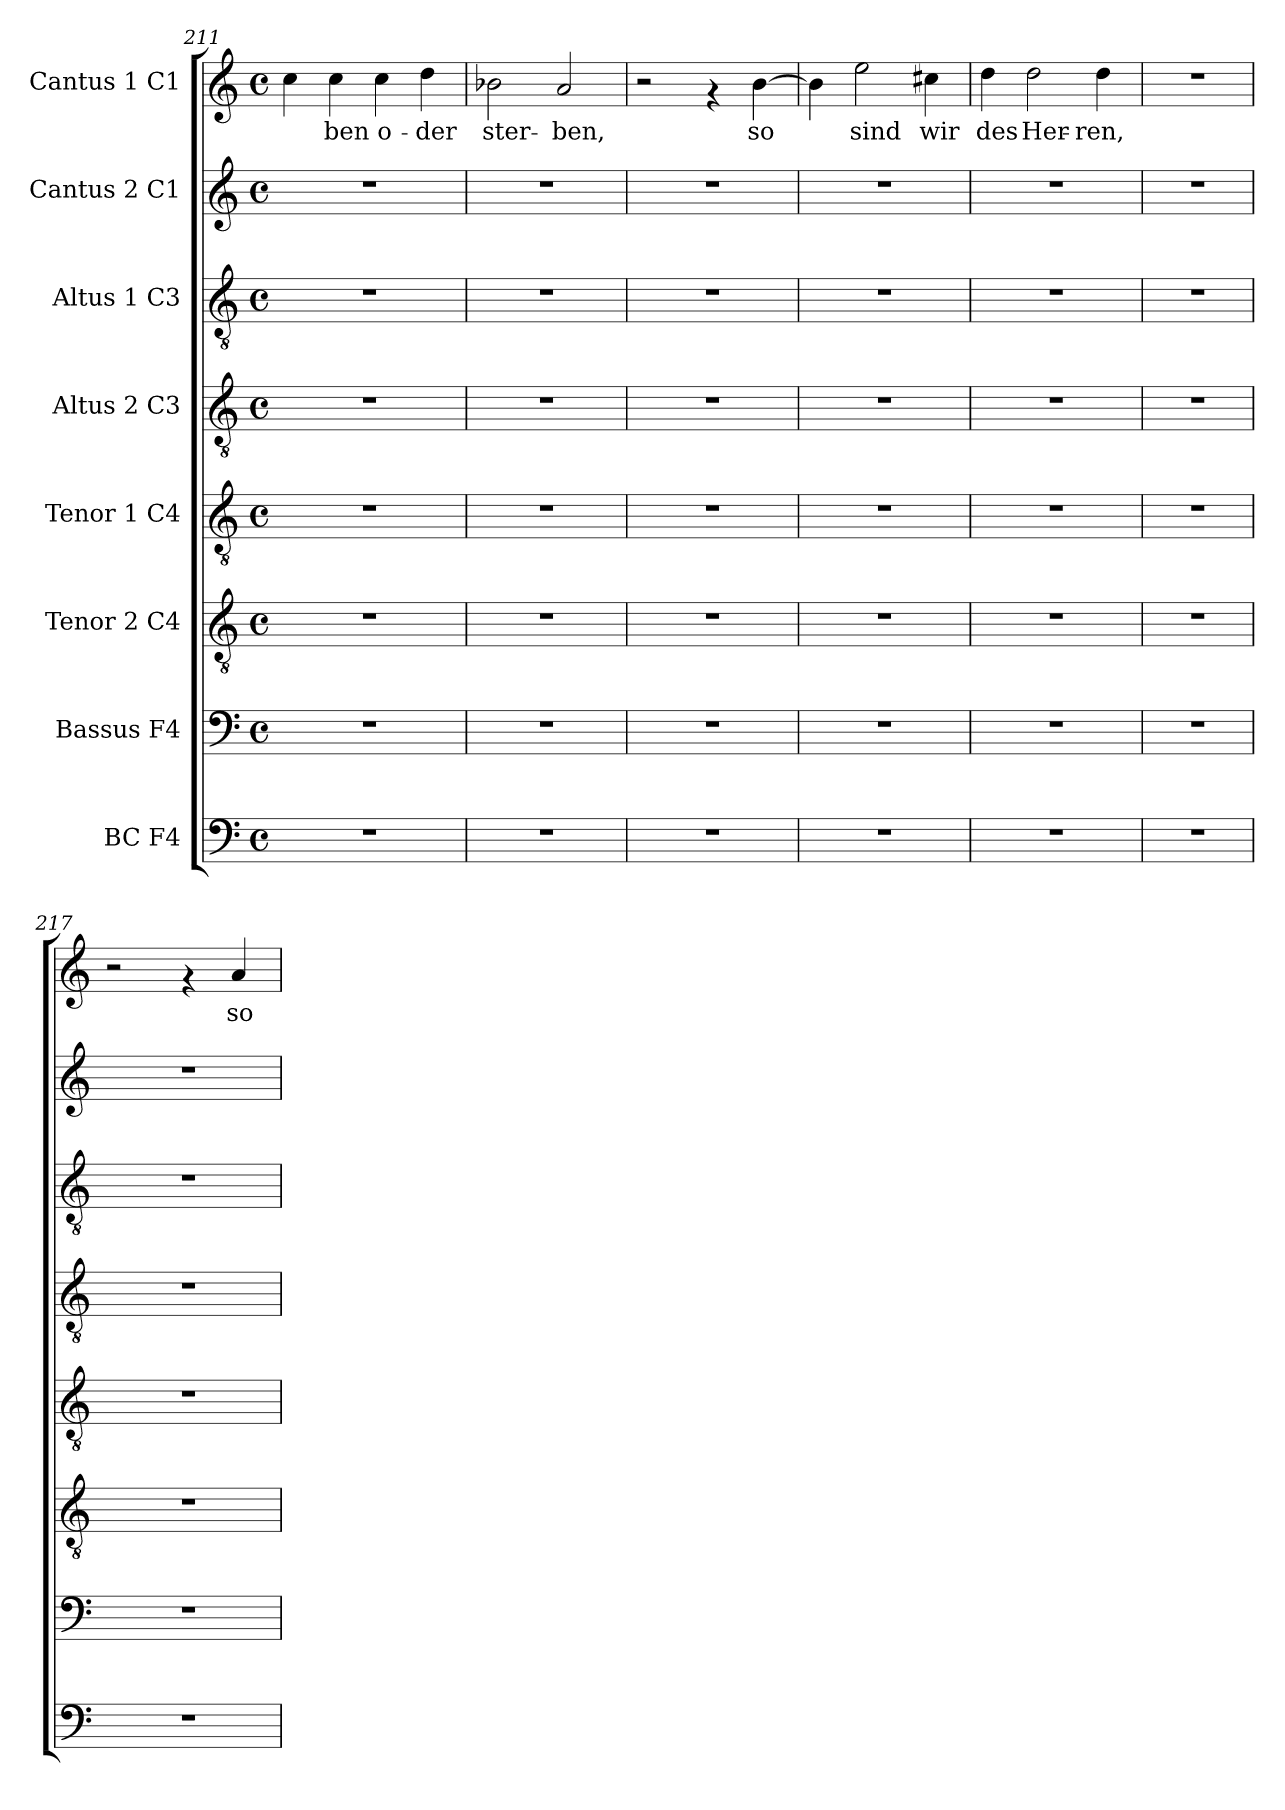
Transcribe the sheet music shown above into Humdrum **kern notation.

**kern	**kern	**kern	**kern	**kern	**kern	**kern	**kern	**text
*part8	*part7	*part6	*part5	*part4	*part3	*part2	*part1	*part1
*staff8	*staff7	*staff6	*staff5	*staff4	*staff3	*staff2	*staff1	*staff1
*I"BC  F4	*I"Bassus  F4	*I"Tenor 2  C4	*I"Tenor 1  C4	*I"Altus 2  C3	*I"Altus 1  C3	*I"Cantus 2  C1	*I"Cantus 1  C1	*
*clefF4	*clefF4	*clefGv2	*clefGv2	*clefGv2	*clefGv2	*clefG2	*clefG2	*
*k[]	*k[]	*k[]	*k[]	*k[]	*k[]	*k[]	*k[]	*
*C:	*C:	*C:	*C:	*C:	*C:	*C:	*C:	*
*M4/4	*M4/4	*M4/4	*M4/4	*M4/4	*M4/4	*M4/4	*M4/4	*
*met(c)	*met(c)	*met(c)	*met(c)	*met(c)	*met(c)	*met(c)	*met(c)	*
=211	=211	=211	=211	=211	=211	=211	=211	=211
!	!	!	!	!	!	!	!	!LO:LY:b:cj
1r	1r	1r	1r	1r	1r	1r	4cc\	--
!	!	!	!	!	!	!	!	!LO:LY:b:cj
.	.	.	.	.	.	.	4cc\	-ben
!	!	!	!	!	!	!	!	!LO:LY:b:cj
.	.	.	.	.	.	.	4cc\	o-
!	!	!	!	!	!	!	!	!LO:LY:b:cj
.	.	.	.	.	.	.	4dd\	-der
=212	=212	=212	=212	=212	=212	=212	=212	=212
!	!	!	!	!	!	!	!	!LO:LY:b:cj
1r	1r	1r	1r	1r	1r	1r	2b-X\	ster-
!	!	!	!	!	!	!	!	!LO:LY:b:cj
.	.	.	.	.	.	.	2a/	-ben,
=213	=213	=213	=213	=213	=213	=213	=213	=213
1r	1r	1r	1r	1r	1r	1r	2r	.
.	.	.	.	.	.	.	4rf	.
!	!	!	!	!	!	!	!	!LO:LY:b:cj
.	.	.	.	.	.	.	[>4b\	so
=214	=214	=214	=214	=214	=214	=214	=214	=214
!	!	!	!	!	!	!	!	!LO:LY:b:cj
1r	1r	1r	1r	1r	1r	1r	4b\]	.
!	!	!	!	!	!	!	!	!LO:LY:b:cj
.	.	.	.	.	.	.	2ee\	sind
!	!	!	!	!	!	!	!	!LO:LY:b:cj
.	.	.	.	.	.	.	4cc#X\	wir
=215	=215	=215	=215	=215	=215	=215	=215	=215
!	!	!	!	!	!	!	!	!LO:LY:b:cj
1r	1r	1r	1r	1r	1r	1r	4dd\	des
!	!	!	!	!	!	!	!	!LO:LY:b:cj
.	.	.	.	.	.	.	2dd\	Her-
!	!	!	!	!	!	!	!	!LO:LY:b:cj
.	.	.	.	.	.	.	4dd\	-ren,
=216	=216	=216	=216	=216	=216	=216	=216	=216
1r	1r	1r	1r	1r	1r	1r	1r	.
=217	=217	=217	=217	=217	=217	=217	=217	=217
1r	1r	1r	1r	1r	1r	1r	2r	.
.	.	.	.	.	.	.	4rf	.
!	!	!	!	!	!	!	!	!LO:LY:b:cj
.	.	.	.	.	.	.	4a/	so
=	=	=	=	=	=	=	=	=
*-	*-	*-	*-	*-	*-	*-	*-	*-
